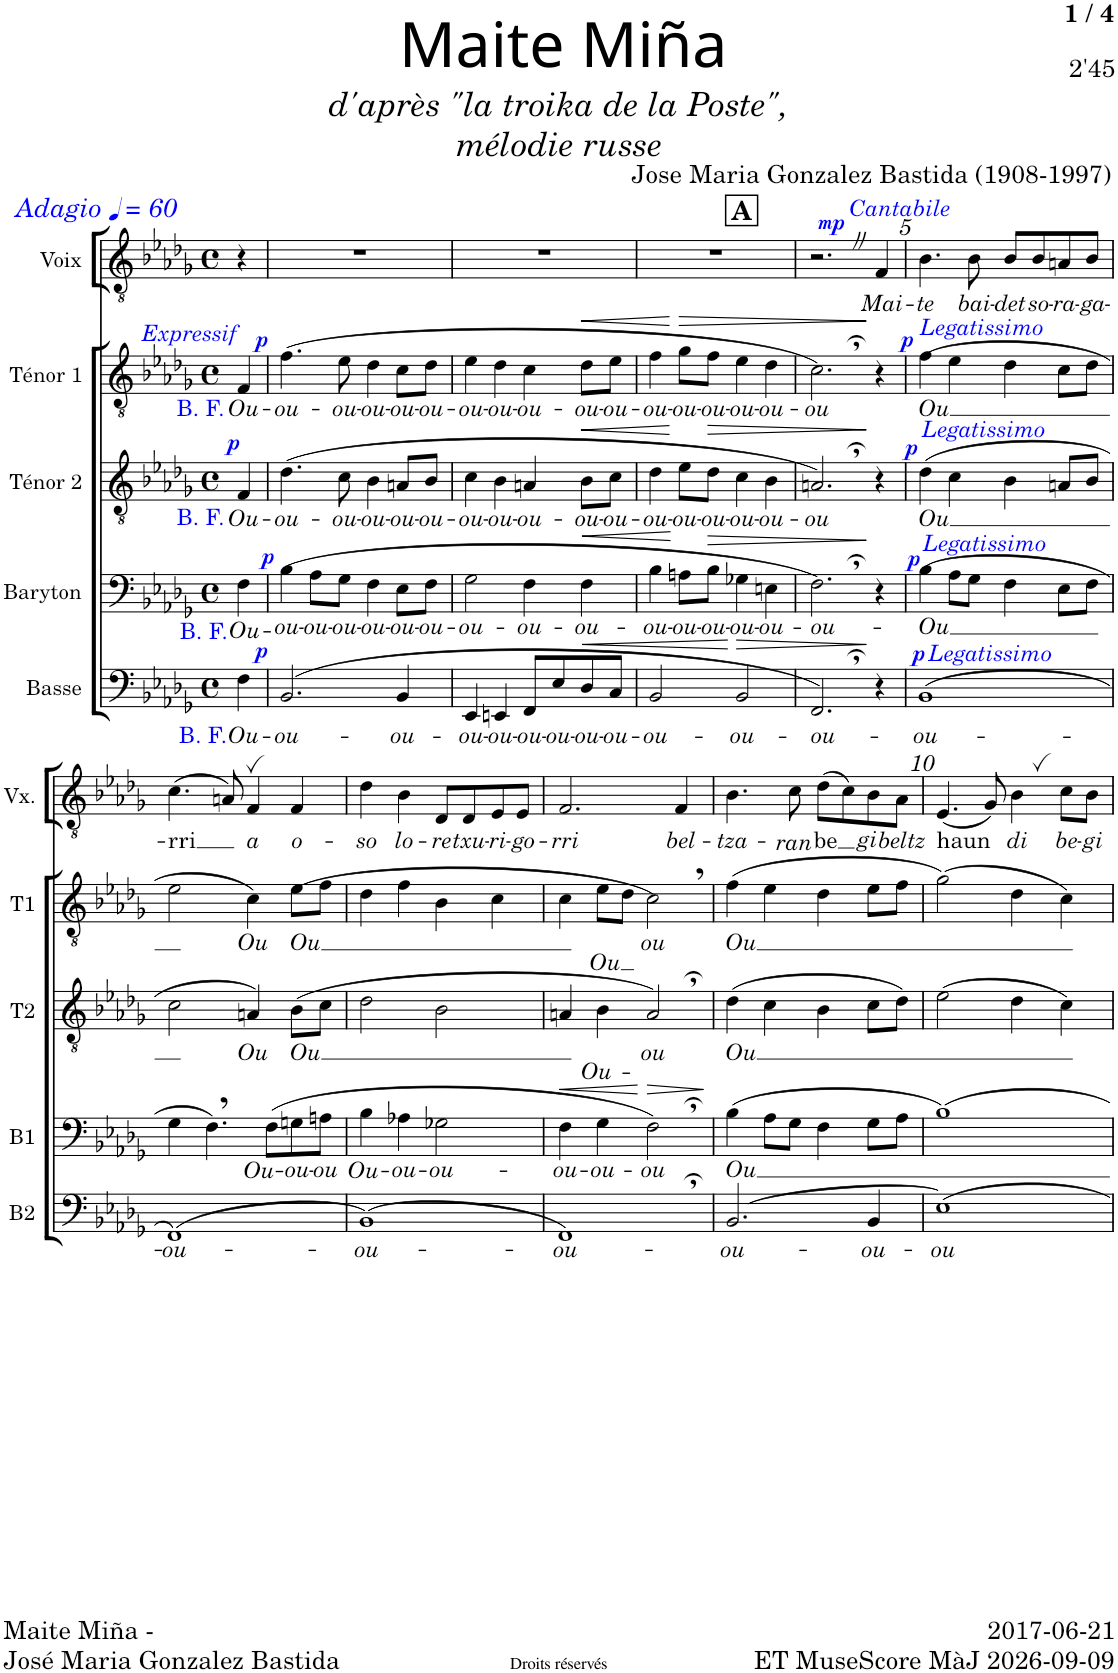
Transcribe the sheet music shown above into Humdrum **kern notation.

**kern	**text	**dynam	**kern	**text	**dynam	**kern	**text	**dynam	**kern	**text	**dynam	**kern	**text	**dynam
*part5	*part5	*part5	*part4	*part4	*part4	*part3	*part3	*part3	*part2	*part2	*part2	*part1	*part1	*part1
*staff5	*staff5	*staff5	*staff4	*staff4	*staff4	*staff3	*staff3	*staff3	*staff2	*staff2	*staff2	*staff1	*staff1	*staff1
*I"Basse	*	*	*I"Baryton	*	*	*I"Ténor 2	*	*	*I"Ténor 1	*	*	*I"Voix	*	*
*I'B2	*	*	*I'B1	*	*	*I'T2	*	*	*I'T1	*	*	*I'Vx.	*	*
*clefF4	*	*	*clefF4	*	*	*clefGv2	*	*	*clefGv2	*	*	*clefGv2	*	*
*k[b-e-a-d-g-]	*	*	*k[b-e-a-d-g-]	*	*	*k[b-e-a-d-g-]	*	*	*k[b-e-a-d-g-]	*	*	*k[b-e-a-d-g-]	*	*
*M4/4	*	*	*M4/4	*	*	*M4/4	*	*	*M4/4	*	*	*M4/4	*	*
*met(c)	*	*	*met(c)	*	*	*met(c)	*	*	*met(c)	*	*	*met(c)	*	*
*MM60	*	*	*MM60	*	*	*MM60	*	*	*MM60	*	*	*MM60	*	*
=	=	=	=	=	=	=	=	=	=	=	=	=	=	=
!	!	!	!	!	!	!	!	!	!	!	!	!LO:TX:a:i:t=Adagio	!	!
!	!	!	!	!	!	!	!	!	!LO:TX:b:color=#0000FF:t=B. F.	!	!	!	!	!
!	!	!	!	!	!	!	!	!	!LO:TX:a:i:color=#0000FF:t=Expressif	!	!	!	!	!
!	!	!	!	!	!	!LO:TX:b:color=#0000FF:t=B. F.	!	!	!	!	!	!	!	!
!	!	!	!LO:TX:b:color=#0000FF:t=B. F.	!	!	!	!	!	!	!	!	!	!	!
!LO:TX:b:color=#0000FF:t=B. F.	!	!	!	!	!	!	!	!	!	!	!	!	!	!
!	!LO:LY:b	!LO:DY:a	!	!LO:LY:b	!LO:DY:a	!	!LO:LY:b	!LO:DY:a	!	!LO:LY:b	!LO:DY:a	!	!	!
4F\	Ou-	p	4F\	Ou-	p	4F/	Ou-	p	4F/	Ou-	p	4r	.	.
=1	=1	=1	=1	=1	=1	=1	=1	=1	=1	=1	=1	=1	=1	=1
!	!LO:LY:b	!	!	!LO:LY:b	!	!	!LO:LY:b	!	!	!LO:LY:b	!	!	!	!
(>2.BB-/	-ou-	.	(4B-\	-ou-	.	(4.d-\	-ou-	.	(4.f\	-ou-	.	1r	.	.
!	!	!	!	!LO:LY:b	!	!	!	!	!	!	!	!	!	!
.	.	.	8A-\L	-ou-	.	.	.	.	.	.	.	.	.	.
!	!	!	!	!LO:LY:b	!	!	!LO:LY:b	!	!	!LO:LY:b	!	!	!	!
.	.	.	8G-\J	-ou-	.	8c\	-ou-	.	8e-\	-ou-	.	.	.	.
!	!	!	!	!LO:LY:b	!	!	!LO:LY:b	!	!	!LO:LY:b	!	!	!	!
.	.	.	4F\	-ou-	.	4B-\	-ou-	.	4d-\	-ou-	.	.	.	.
!	!LO:LY:b	!	!	!LO:LY:b	!	!	!LO:LY:b	!	!	!LO:LY:b	!	!	!	!
4BB-/	-ou-	.	8E-\L	-ou-	.	8An/L	-ou-	.	8c\L	-ou-	.	.	.	.
!	!	!	!	!LO:LY:b	!	!	!LO:LY:b	!	!	!LO:LY:b	!	!	!	!
.	.	.	8F\J	-ou-	.	8B-/J	-ou-	.	8d-\J	-ou-	.	.	.	.
=2	=2	=2	=2	=2	=2	=2	=2	=2	=2	=2	=2	=2	=2	=2
!	!LO:LY:b	!	!	!LO:LY:b	!	!	!LO:LY:b	!	!	!LO:LY:b	!	!	!	!
4EE-/	-ou-	.	2G-\	-ou-	.	4c\	-ou-	.	4e-\	-ou-	.	1r	.	.
!	!LO:LY:b	!	!	!	!	!	!LO:LY:b	!	!	!LO:LY:b	!	!	!	!
4EEn/	-ou-	.	.	.	.	4B-\	-ou-	.	4d-\	-ou-	.	.	.	.
!	!LO:LY:b	!	!	!LO:LY:b	!	!	!LO:LY:b	!	!	!LO:LY:b	!	!	!	!
8FF/L	-ou-	.	4F\	-ou-	.	4An/	-ou-	.	4c\	-ou-	.	.	.	.
!	!LO:LY:b	!	!	!	!	!	!	!	!	!	!	!	!	!
8E-/	-ou-	.	.	.	.	.	.	.	.	.	.	.	.	.
!	!LO:LY:b	!LO:HP:b	!	!LO:LY:b	!LO:HP:b	!	!LO:LY:b	!LO:HP:b	!	!LO:LY:b	!LO:HP:b	!	!	!
8D-/	-ou-	<	4F\	-ou-	<	8B-\L	-ou-	<	8d-\L	-ou-	<	.	.	.
!	!LO:LY:b	!	!	!	!	!	!LO:LY:b	!	!	!LO:LY:b	!	!	!	!
8C/J	-ou-	.	.	.	.	8c\J	-ou-	.	8e-\J	-ou-	.	.	.	.
=3	=3	=3	=3	=3	=3	=3	=3	=3	=3	=3	=3	=3	=3	=3
!	!LO:LY:b	!	!	!LO:LY:b	!	!	!LO:LY:b	!	!	!LO:LY:b	!	!	!	!
2BB-/	-ou-	.	4B-\	-ou-	.	4d-\	-ou-	.	4f\	-ou-	.	1r	.	.
!	!	!	!	!LO:LY:b	!	!	!LO:LY:b	!	!	!LO:LY:b	!LO:HP:n=1:b	!	!	!
.	.	.	8An\L	-ou-	[	8e-\L	-ou-	[	8g-\L	-ou-	[ >	.	.	.
!	!	!	!	!LO:LY:b	!LO:HP:b	!	!LO:LY:b	!LO:HP:b	!	!LO:LY:b	!	!	!	!
.	.	.	8B-\J	-ou-	>	8d-\J	-ou-	>	8f\J	-ou-	.	.	.	.
!	!LO:LY:b	!LO:HP:n=1:b	!	!LO:LY:b	!	!	!LO:LY:b	!	!	!LO:LY:b	!	!	!	!
2BB-/	-ou-	[ >	4G-X\	-ou-	.	4c\	-ou-	.	4e-\	-ou-	.	.	.	.
!	!	!	!	!LO:LY:b	!	!	!LO:LY:b	!	!	!LO:LY:b	!	!	!	!
.	.	.	4En\	-ou-	.	4B-\	-ou-	.	4d-\	-ou-	.	.	.	.
!!LO:REH:place=s1:a:B:cj:fs=14:t=A:qo=3
=4	=4	=4	=4	=4	=4	=4	=4	=4	=4	=4	=4	=4	=4	=4
!	!LO:LY:b	!	!	!LO:LY:b	!	!	!LO:LY:b	!	!	!LO:LY:b	!	!	!	!LO:DY:a
*	*	*	*	*	*	*	*	*	*	*	*	*^	*	*
2.FF,/)	-ou-	.	2.F,\)	-ou-	.	2.An,/)	-ou	.	2.c,\)	-ou	.	2.r	2ryy	.	mp
.	.	.	.	.	.	.	.	.	.	.	.	.	8ryy	.	.
!	!	!	!	!	!	!	!	!	!	!	!	!	!LO:TX:a:i:color=#0000FF:t=Cantabile	!	!
.	.	.	.	.	.	.	.	.	.	.	.	.	4.ryy	.	.
!	!	!	!	!	!	!	!	!	!	!	!	!	!	!LO:LY:b	!
4r	.	]	4r	.	]	4r	.	]	4r	.	]	4F/	.	Mai-	.
=5	=5	=5	=5	=5	=5	=5	=5	=5	=5	=5	=5	=5	=5	=5	=5
!	!	!	!	!	!	!	!	!	!LO:TX:a:i:color=#0000FF:t=Legatissimo	!	!	!	!	!	!
!	!	!	!	!	!	!LO:TX:a:i:color=#0000FF:t=Legatissimo	!	!	!	!	!	!	!	!	!
!	!	!	!LO:TX:a:i:color=#0000FF:t=Legatissimo	!	!	!	!	!	!	!	!	!	!	!	!
!LO:TX:a:i:color=#0000FF:t=Legatissimo	!	!	!	!	!	!	!	!	!	!	!	!	!	!	!
!	!LO:LY:b	!LO:DY:a	!	!LO:LY:b	!LO:DY:a	!	!LO:LY:b	!LO:DY:a	!	!LO:LY:b	!LO:DY:a	!	!	!LO:LY:b	!
*	*	*	*	*	*	*	*	*	*	*	*	*v	*v	*	*
(>1BB-	-ou-	p	(4B-\	Ou	p	(4d-\	Ou	p	(4f\	Ou	p	4.B-\	-te	.
.	.	.	8A-\L	.	.	4c\	.	.	4e-\	.	.	.	.	.
!	!	!	!	!	!	!	!	!	!	!	!	!	!LO:LY:b	!
.	.	.	8G-\J	.	.	.	.	.	.	.	.	8B-\	bai-	.
!	!	!	!	!	!	!	!	!	!	!	!	!	!LO:LY:b	!
.	.	.	4F\	.	.	4B-\	.	.	4d-\	.	.	8B-/L	-det	.
!	!	!	!	!	!	!	!	!	!	!	!	!	!LO:LY:b	!
.	.	.	.	.	.	.	.	.	.	.	.	8B-/	so-	.
!	!	!	!	!	!	!	!	!	!	!	!	!	!LO:LY:b	!
.	.	.	8E-\L	.	.	8An/L	.	.	8c\L	.	.	8An/	-ra-	.
!	!	!	!	!	!	!	!	!	!	!	!	!	!LO:LY:b	!
.	.	.	8F\J	.	.	8B-/J	.	.	8d-\J	.	.	8B-/J	-ga-	.
!!LO:LB:g=z
=6	=6	=6	=6	=6	=6	=6	=6	=6	=6	=6	=6	=6	=6	=6
!	!LO:LY:b	!	!	!	!	!	!	!	!	!	!	!	!LO:LY:b	!
(>1FF)	-ou-	.	4G-\	.	.	2c\	.	.	2e-\	.	.	(4.c\	-rri	.
.	.	.	4.F,\)	.	.	.	.	.	.	.	.	.	.	.
.	.	.	.	.	.	.	.	.	.	.	.	8An/)	.	.
!	!	!	!	!	!	!	!LO:LY:b	!	!	!LO:LY:b	!	!	!LO:LY:b	!
.	.	.	.	.	.	4An/)	Ou	.	4c\)	Ou	.	4F,/	a	.
!	!	!	!	!LO:LY:b	!	!	!	!	!	!	!	!	!	!
.	.	.	(8F\L	Ou-	.	.	.	.	.	.	.	.	.	.
!	!	!	!	!LO:LY:b	!	!	!LO:LY:b	!	!	!LO:LY:b	!	!	!LO:LY:b	!
.	.	.	8Gn\	-ou-	.	(8B-\L	Ou	.	(8e-\L	Ou	.	4F/	o-	.
!	!	!	!	!LO:LY:b	!	!	!	!	!	!	!	!	!	!
.	.	.	8An\J	-ou	.	8c\J	.	.	8f\J	.	.	.	.	.
=7	=7	=7	=7	=7	=7	=7	=7	=7	=7	=7	=7	=7	=7	=7
!	!LO:LY:b	!	!	!LO:LY:b	!	!	!	!	!	!	!	!	!LO:LY:b	!
(>1BB-)	-ou-	.	4B-\	Ou-	.	2d-\	.	.	4d-\	.	.	4d-\	-so	.
!	!	!	!	!LO:LY:b	!	!	!	!	!	!	!	!	!LO:LY:b	!
.	.	.	4A-X\	-ou-	.	.	.	.	4f\	.	.	4B-\	lo-	.
!	!	!	!	!LO:LY:b	!	!	!	!	!	!	!	!	!LO:LY:b	!
.	.	.	2G-X\	-ou-	.	2B-\	.	.	4B-\	.	.	8D-/L	-re	.
!	!	!	!	!	!	!	!	!	!	!	!	!	!LO:LY:b	!
.	.	.	.	.	.	.	.	.	.	.	.	8D-/	txu-	.
!	!	!	!	!	!	!	!	!	!	!	!	!	!LO:LY:b	!
.	.	.	.	.	.	.	.	.	4c\	.	.	8E-/	-ri-	.
!	!	!	!	!	!	!	!	!	!	!	!	!	!LO:LY:b	!
.	.	.	.	.	.	.	.	.	.	.	.	8E-/J	-go-	.
=8	=8	=8	=8	=8	=8	=8	=8	=8	=8	=8	=8	=8	=8	=8
!	!LO:LY:b	!	!	!LO:LY:b	!LO:HP:b	!	!	!	!	!	!	!	!LO:LY:b	!
1FF,)	-ou-	.	4F\	-ou-	<	4An/	.	.	4c\	.	.	2.F/	-rri	.
!	!	!	!	!LO:LY:b	!	!	!LO:LY:b	!	!	!LO:LY:b	!	!	!	!
.	.	.	4G-\	-ou-	.	4B-\	Ou-	.	8e-\L	Ou	.	.	.	.
.	.	.	.	.	.	.	.	.	8d-\J	.	.	.	.	.
!	!	!	!	!LO:LY:b	!LO:HP:n=1:b	!	!LO:LY:b	!	!	!LO:LY:b	!	!	!	!
.	.	.	2F,\)	-ou	[ >	2A,/)	-ou	.	2c,\)	ou	.	.	.	.
!	!	!	!	!	!	!	!	!	!	!	!	!	!LO:LY:b	!
.	.	.	.	.	.	.	.	.	.	.	.	4F/	bel-	.
.	.	.	.	.	]	.	.	.	.	.	.	.	.	.
=9	=9	=9	=9	=9	=9	=9	=9	=9	=9	=9	=9	=9	=9	=9
!	!LO:LY:b	!	!	!LO:LY:b	!	!	!LO:LY:b	!	!	!LO:LY:b	!	!	!LO:LY:b	!
(>2.BB-/	-ou-	.	(4B-\	Ou	.	(4d-\	Ou	.	(4f\	Ou	.	4.B-\	-tza-	.
.	.	.	8A-\L	.	.	4c\	.	.	4e-\	.	.	.	.	.
!	!	!	!	!	!	!	!	!	!	!	!	!	!LO:LY:b	!
.	.	.	8G-\J	.	.	.	.	.	.	.	.	8c\	-ran	.
!	!	!	!	!	!	!	!	!	!	!	!	!	!LO:LY:b	!
.	.	.	4F\	.	.	4B-\	.	.	4d-\	.	.	(8d-\L	be	.
.	.	.	.	.	.	.	.	.	.	.	.	8c\)	.	.
!	!LO:LY:b	!	!	!	!	!	!	!	!	!	!	!	!LO:LY:b	!
4BB-/)	-ou-	.	8G-\L	.	.	8c\L	.	.	8e-\L	.	.	8B-\	gi	.
!	!	!	!	!	!	!	!	!	!	!	!	!	!LO:LY:b	!
.	.	.	8A-\J	.	.	8d-\J)	.	.	8f\J	.	.	8A-\J	beltz	.
=10	=10	=10	=10	=10	=10	=10	=10	=10	=10	=10	=10	=10	=10	=10
!	!LO:LY:b	!	!	!	!	!	!	!	!	!	!	!	!LO:LY:b	!
1E-	-ou	.	1B-)	.	.	(2e-\	.	.	(2g-\)	.	.	(4.E-/	haun	.
.	.	.	.	.	.	.	.	.	.	.	.	8G-/)	.	.
!	!	!	!	!	!	!	!	!	!	!	!	!	!LO:LY:b	!
.	.	.	.	.	.	4d-\	.	.	4d-\	.	.	4B-,\	di	.
!	!	!	!	!	!	!	!	!	!	!	!	!	!LO:LY:b	!
.	.	.	.	.	.	4c\)	.	.	4c\)	.	.	8c\L	be-	.
!	!	!	!	!	!	!	!	!	!	!	!	!	!LO:LY:b	!
.	.	.	.	.	.	.	.	.	.	.	.	8B-\J	-gi	.
=	=	=	=	=	=	=	=	=	=	=	=	=	=	=
*-	*-	*-	*-	*-	*-	*-	*-	*-	*-	*-	*-	*-	*-	*-
